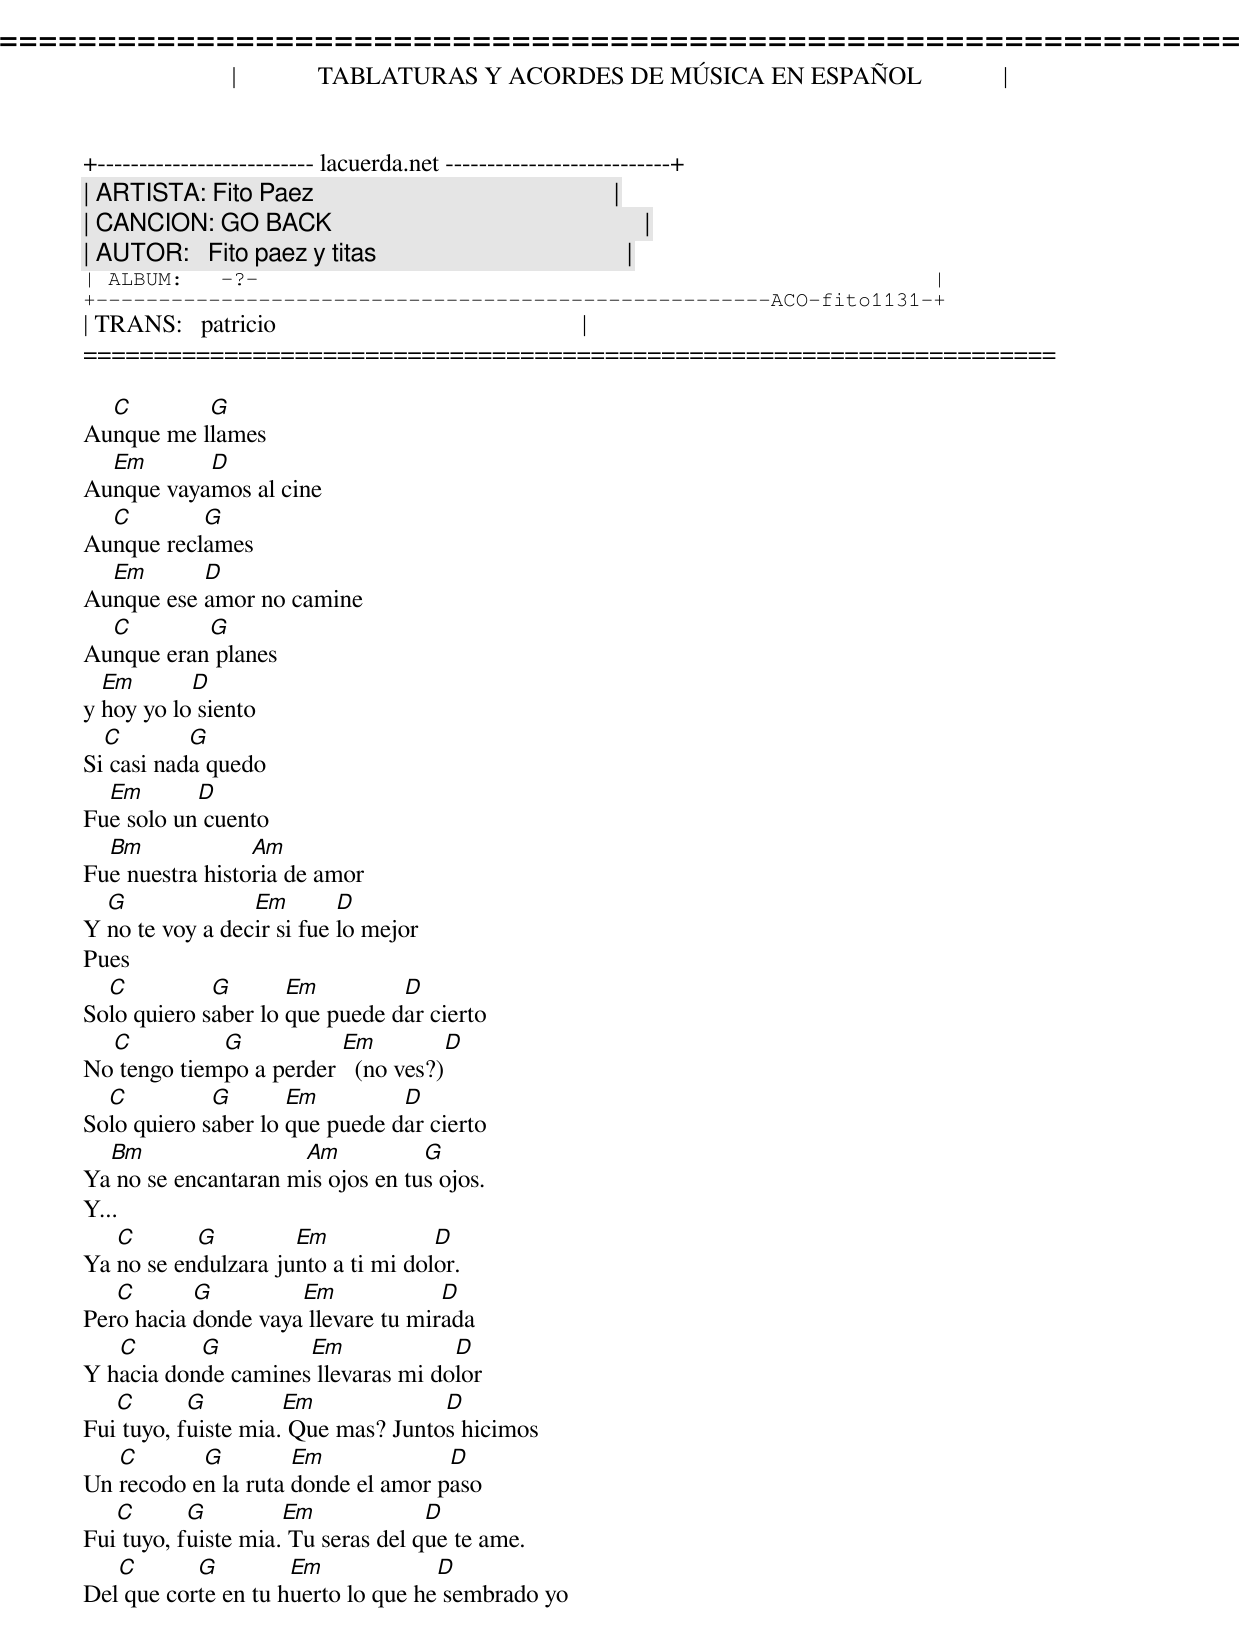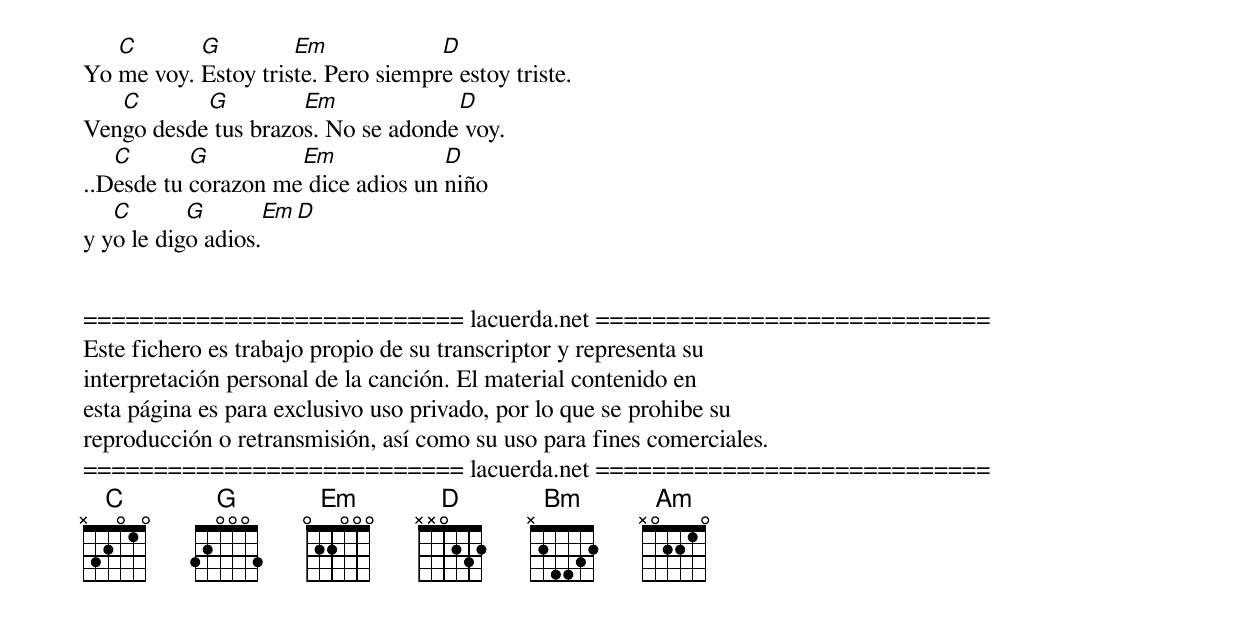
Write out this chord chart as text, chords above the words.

=====================================================================
|             TABLATURAS Y ACORDES DE MÚSICA EN ESPAÑOL             |
+-------------------------- lacuerda.net ---------------------------+
| ARTISTA: Fito Paez                                                |
| CANCION: GO BACK                                                  |
| AUTOR:   Fito paez y titas                                        |
| ALBUM:   -?-                                                      |
+------------------------------------------------------ACO-fito1131-+
| TRANS:   patricio                                                 |
=====================================================================

  C        G
Aunque me llames
  Em       D
Aunque vayamos al cine
  C        G
Aunque reclames
  Em       D
Aunque ese amor no camine
  C        G
Aunque eran planes
  Em       D
y hoy yo lo siento
  C        G
Si casi nada quedo
  Em       D
Fue solo un cuento
  Bm             Am
Fue nuestra historia de amor
  G              Em        D
Y no te voy a decir si fue lo mejor
Pues
  C          G       Em         D
Solo quiero saber lo que puede dar cierto
  C          G           Em          D
No tengo tiempo a perder   (no ves?)
  C          G       Em         D
Solo quiero saber lo que puede dar cierto
  Bm                 Am           G
Ya no se encantaran mis ojos en tus ojos.
Y...
   C       G         Em             D
Ya no se endulzara junto a ti mi dolor.
   C       G         Em             D
Pero hacia donde vaya llevare tu mirada
   C       G         Em             D
Y hacia donde camines llevaras mi dolor
   C       G         Em             D
Fui tuyo, fuiste mia. Que mas? Juntos hicimos
   C       G         Em             D
Un recodo en la ruta donde el amor paso
   C       G         Em             D
Fui tuyo, fuiste mia. Tu seras del que te ame.
   C       G         Em             D
Del que corte en tu huerto lo que he sembrado yo
   C       G         Em             D
Yo me voy. Estoy triste. Pero siempre estoy triste.
   C       G         Em             D
Vengo desde tus brazos. No se adonde voy.
   C       G         Em             D
..Desde tu corazon me dice adios un niño
   C       G         Em             D
y yo le digo adios.


=========================== lacuerda.net ============================
Este fichero es trabajo propio de su transcriptor y representa su
interpretación personal de la canción. El material contenido en
esta página es para exclusivo uso privado, por lo que se prohibe su
reproducción o retransmisión, así como su uso para fines comerciales.
=========================== lacuerda.net ============================
